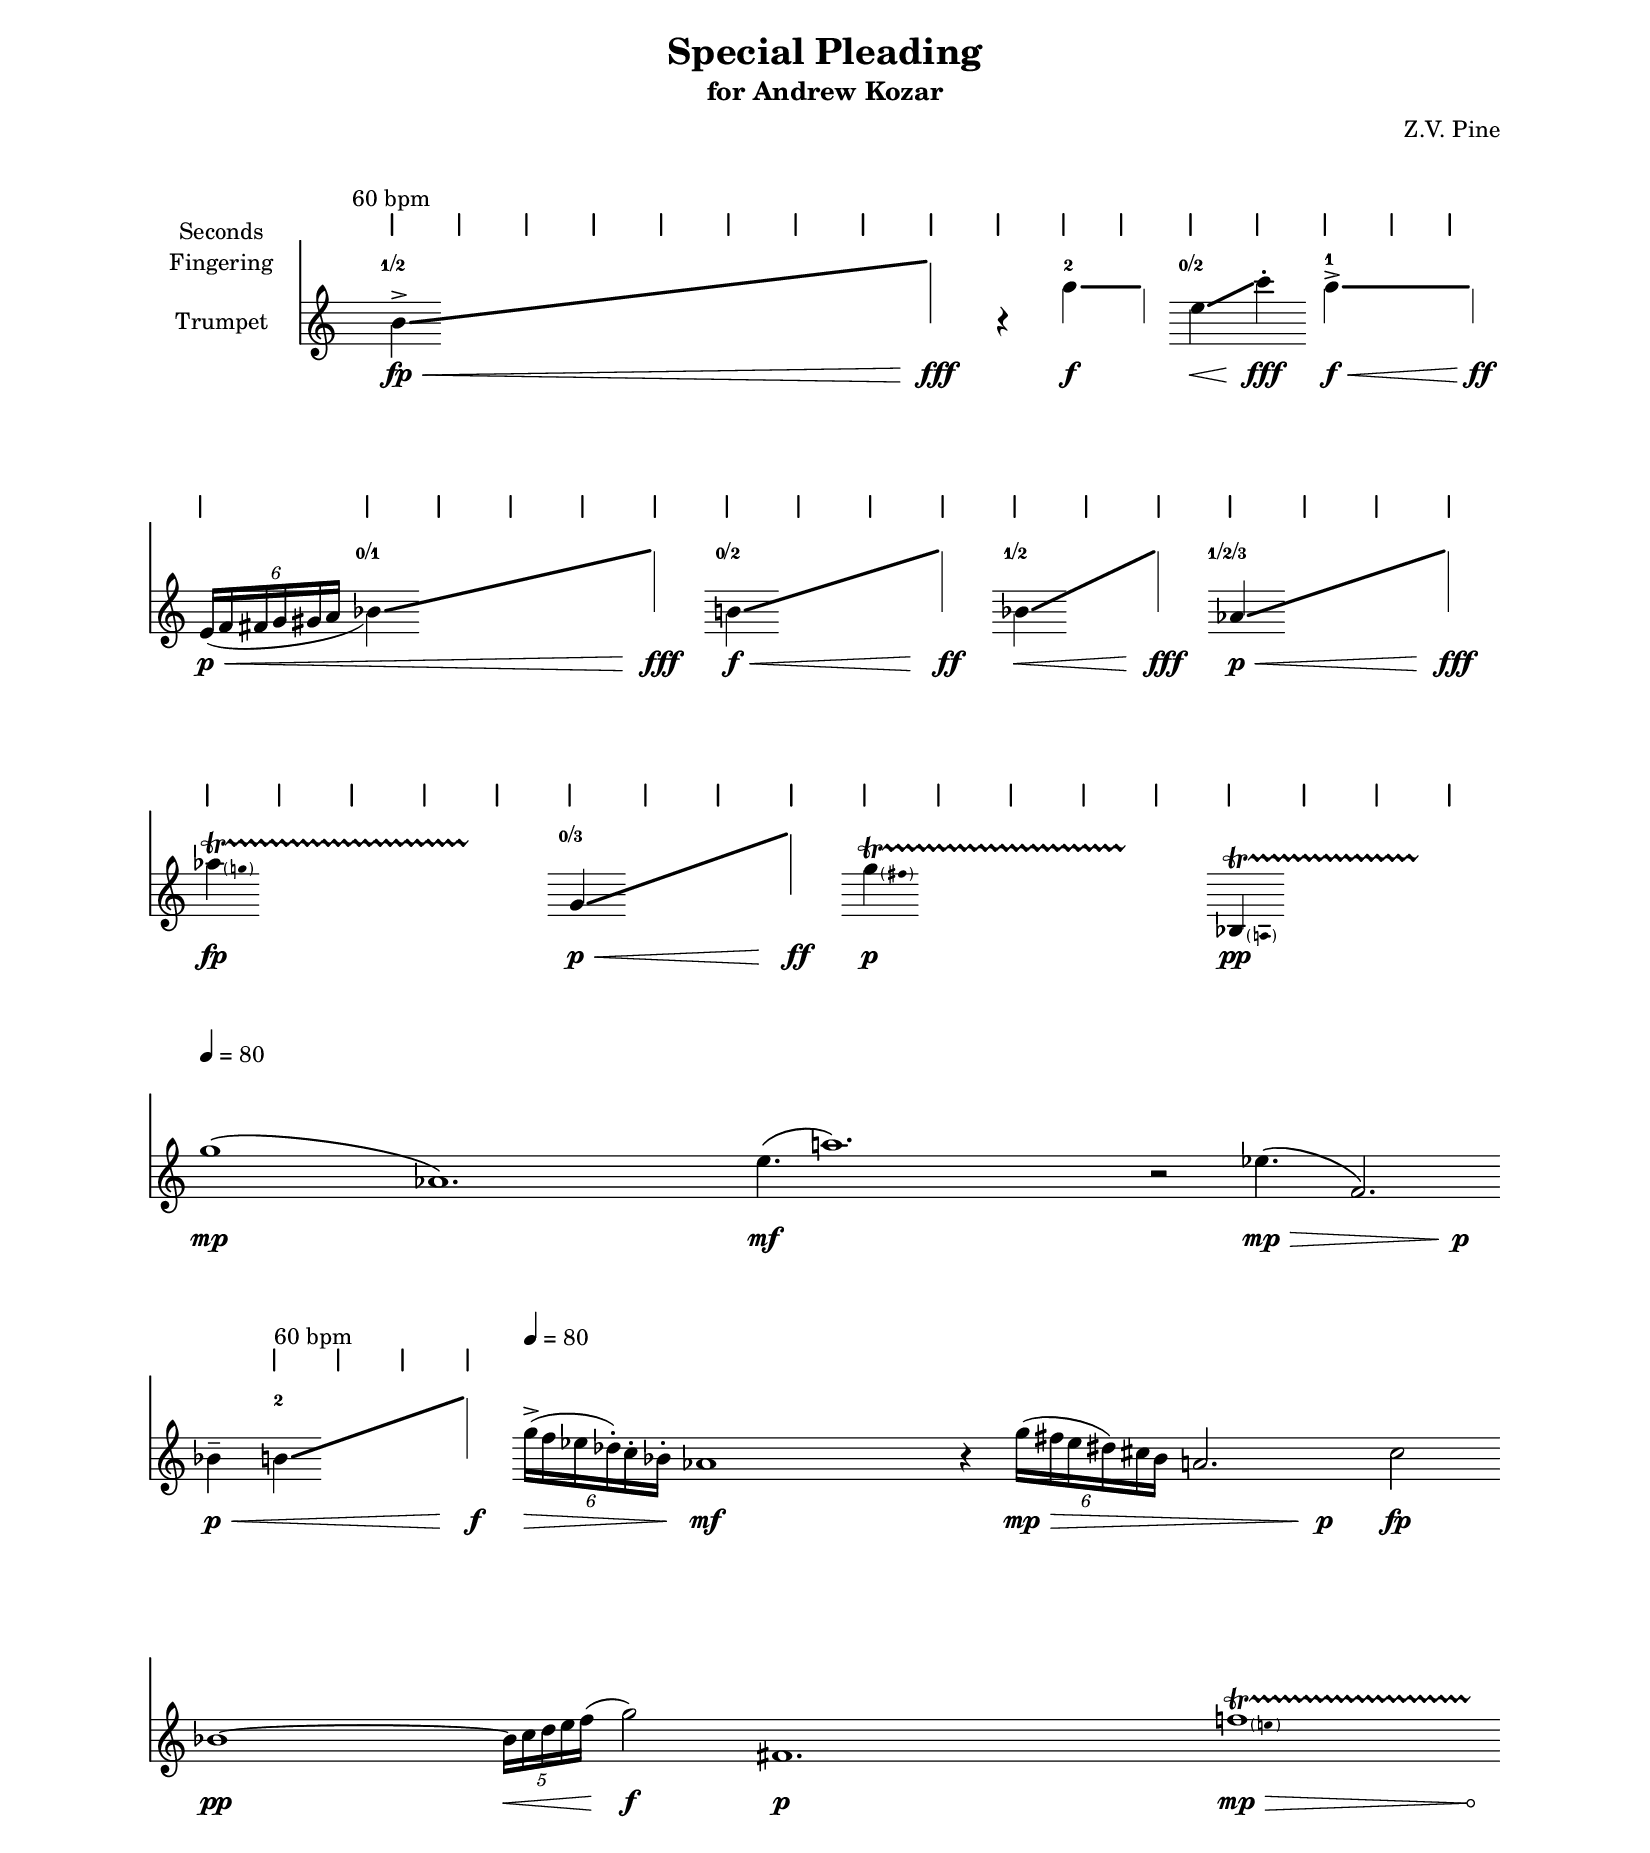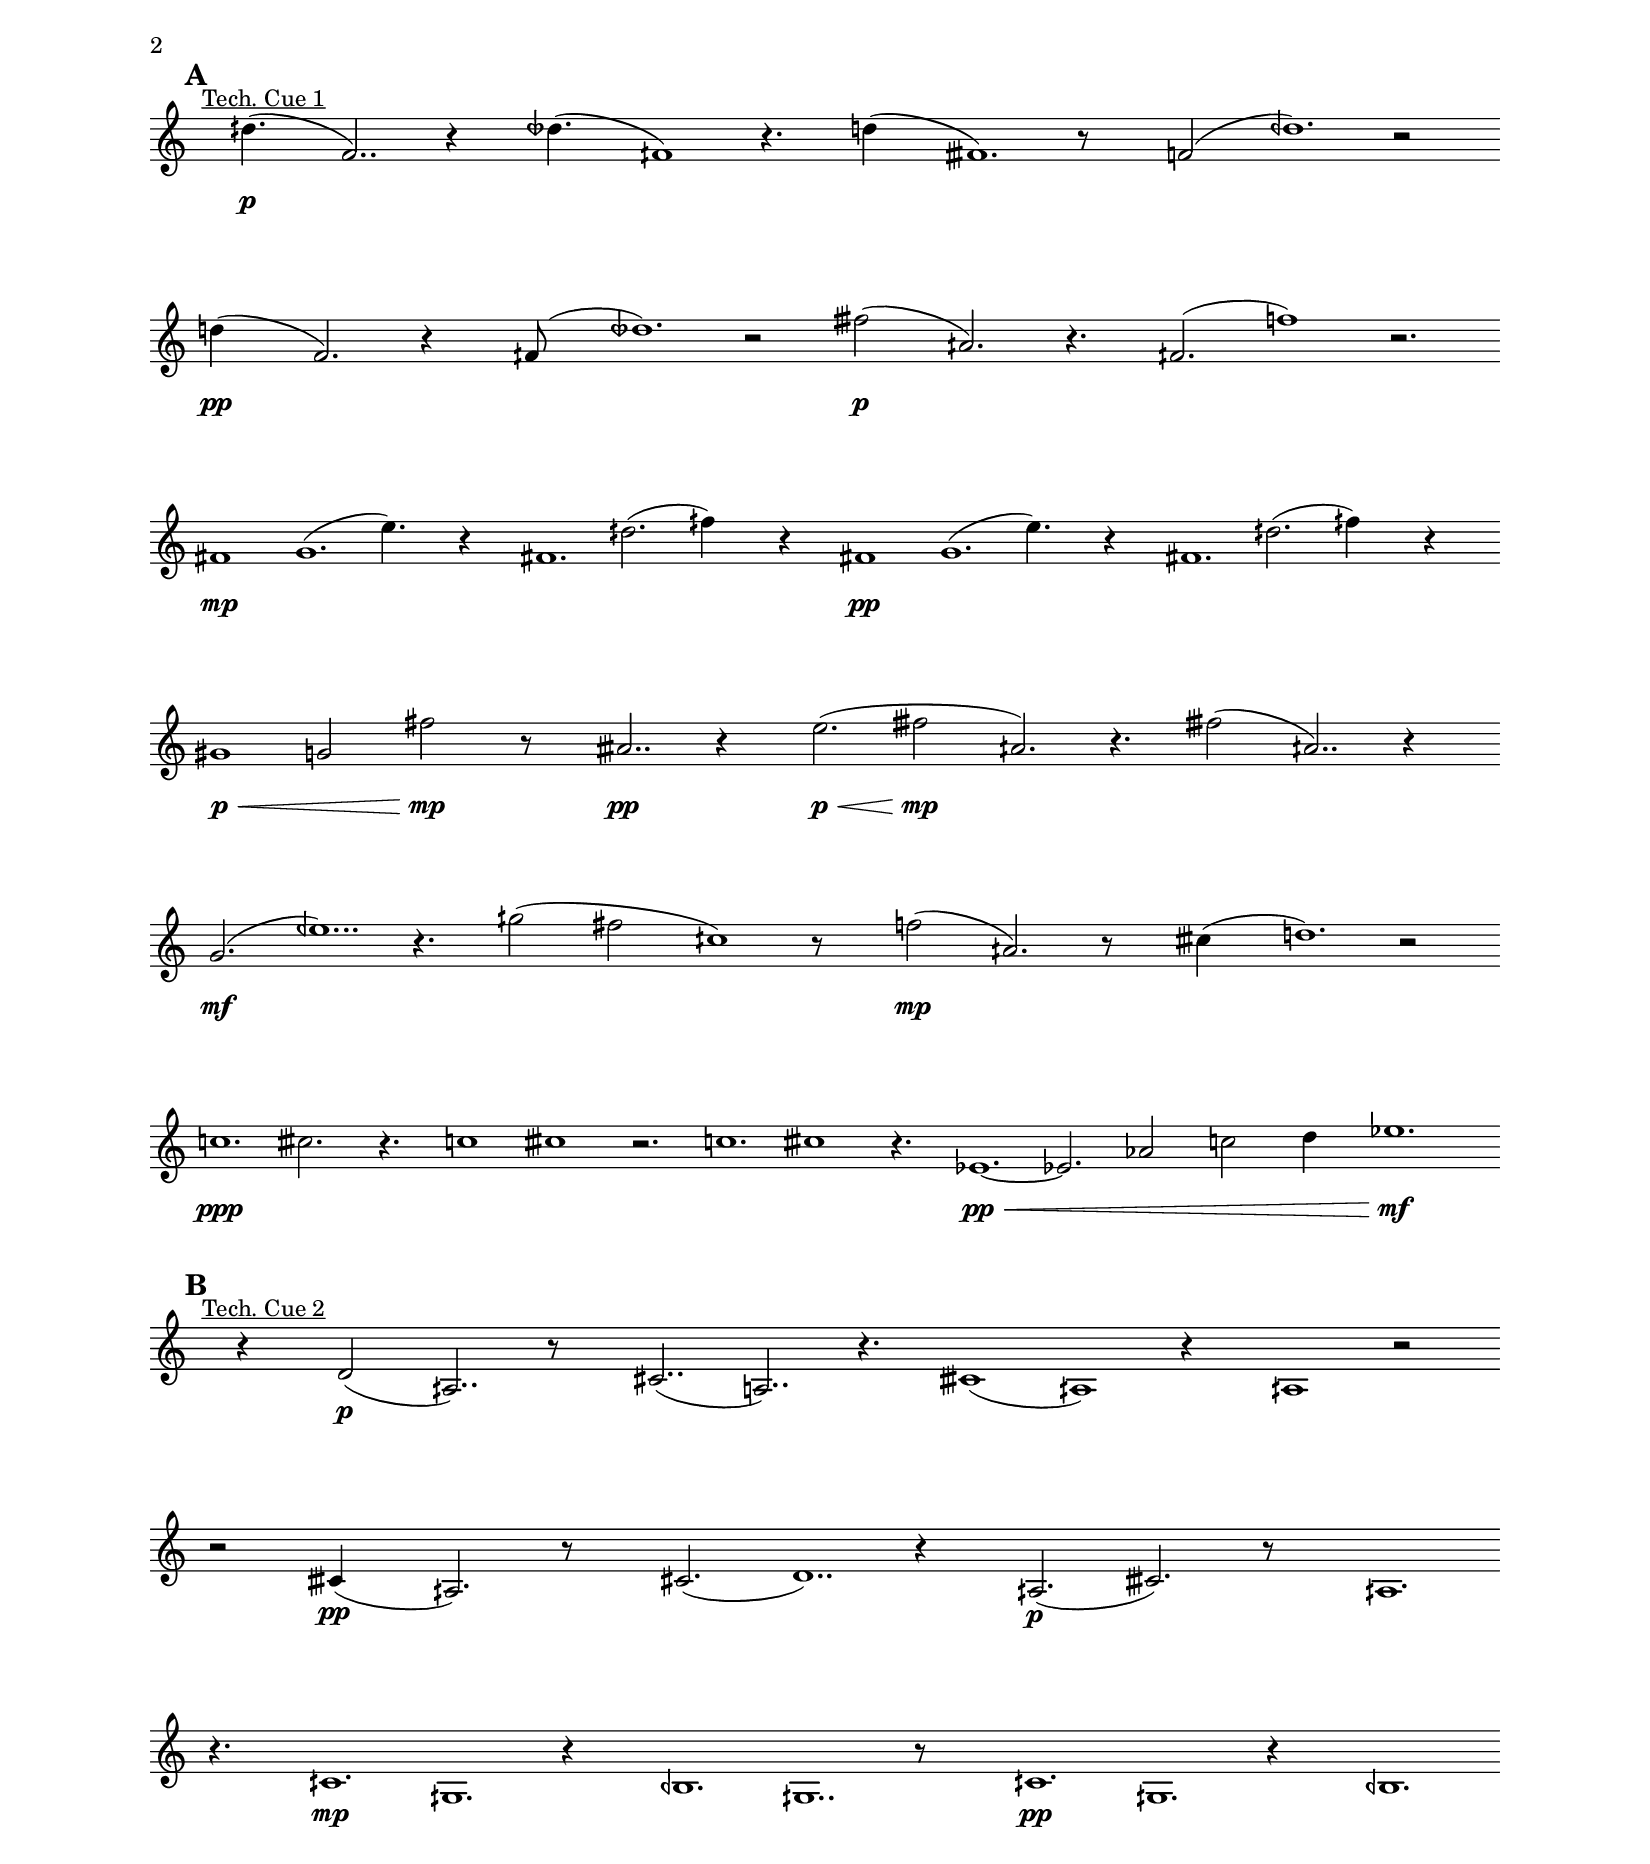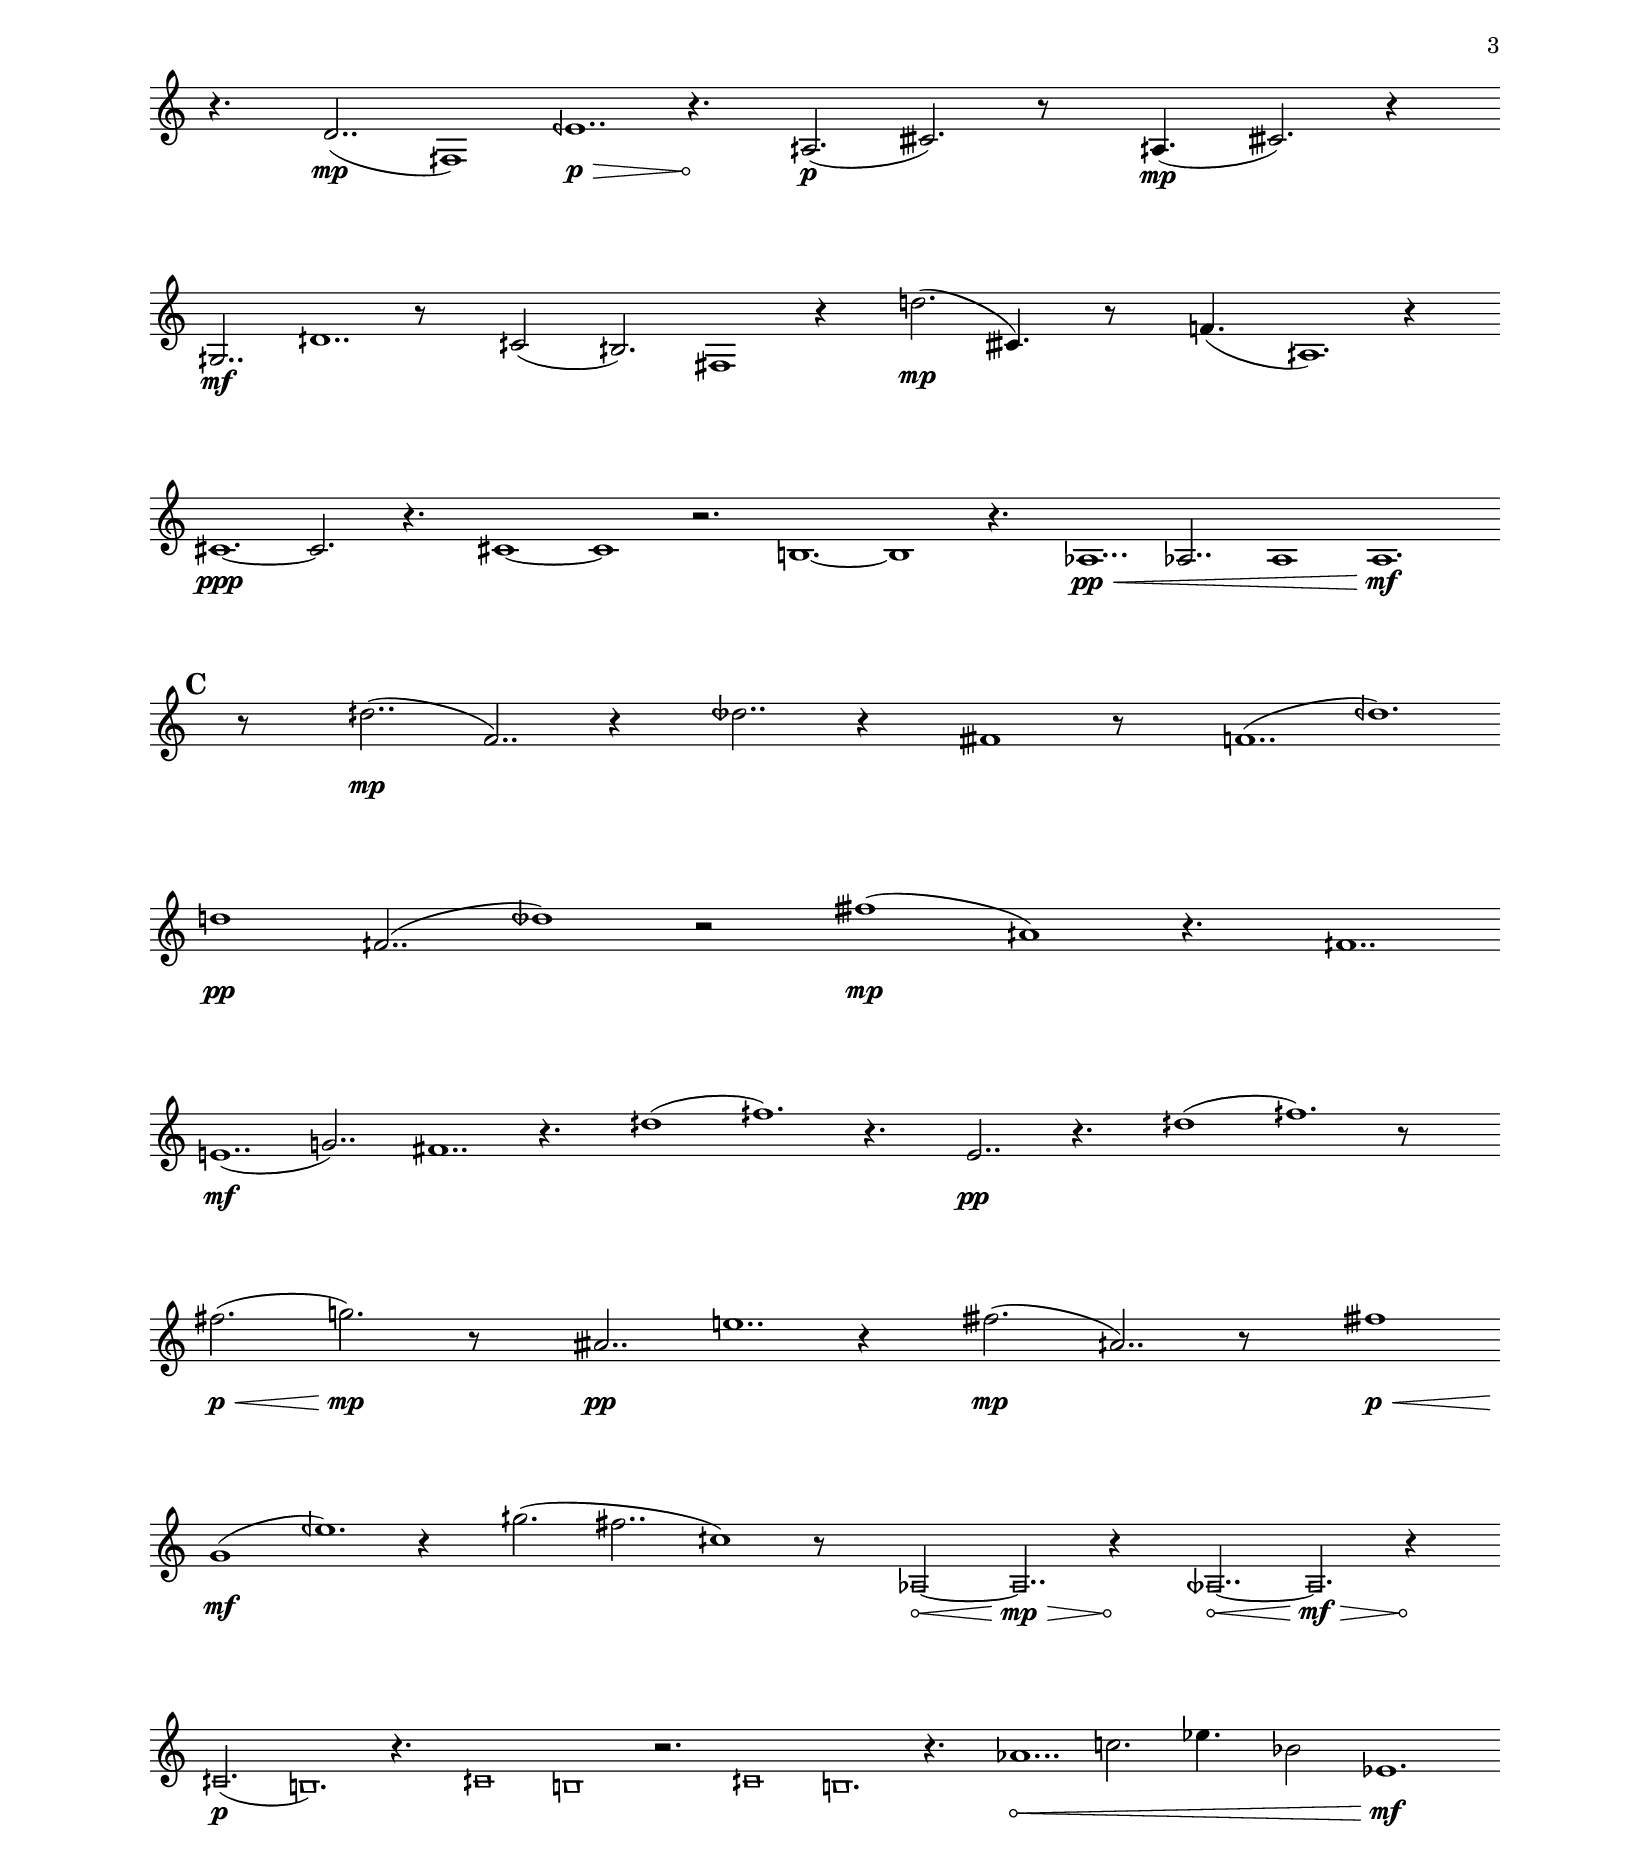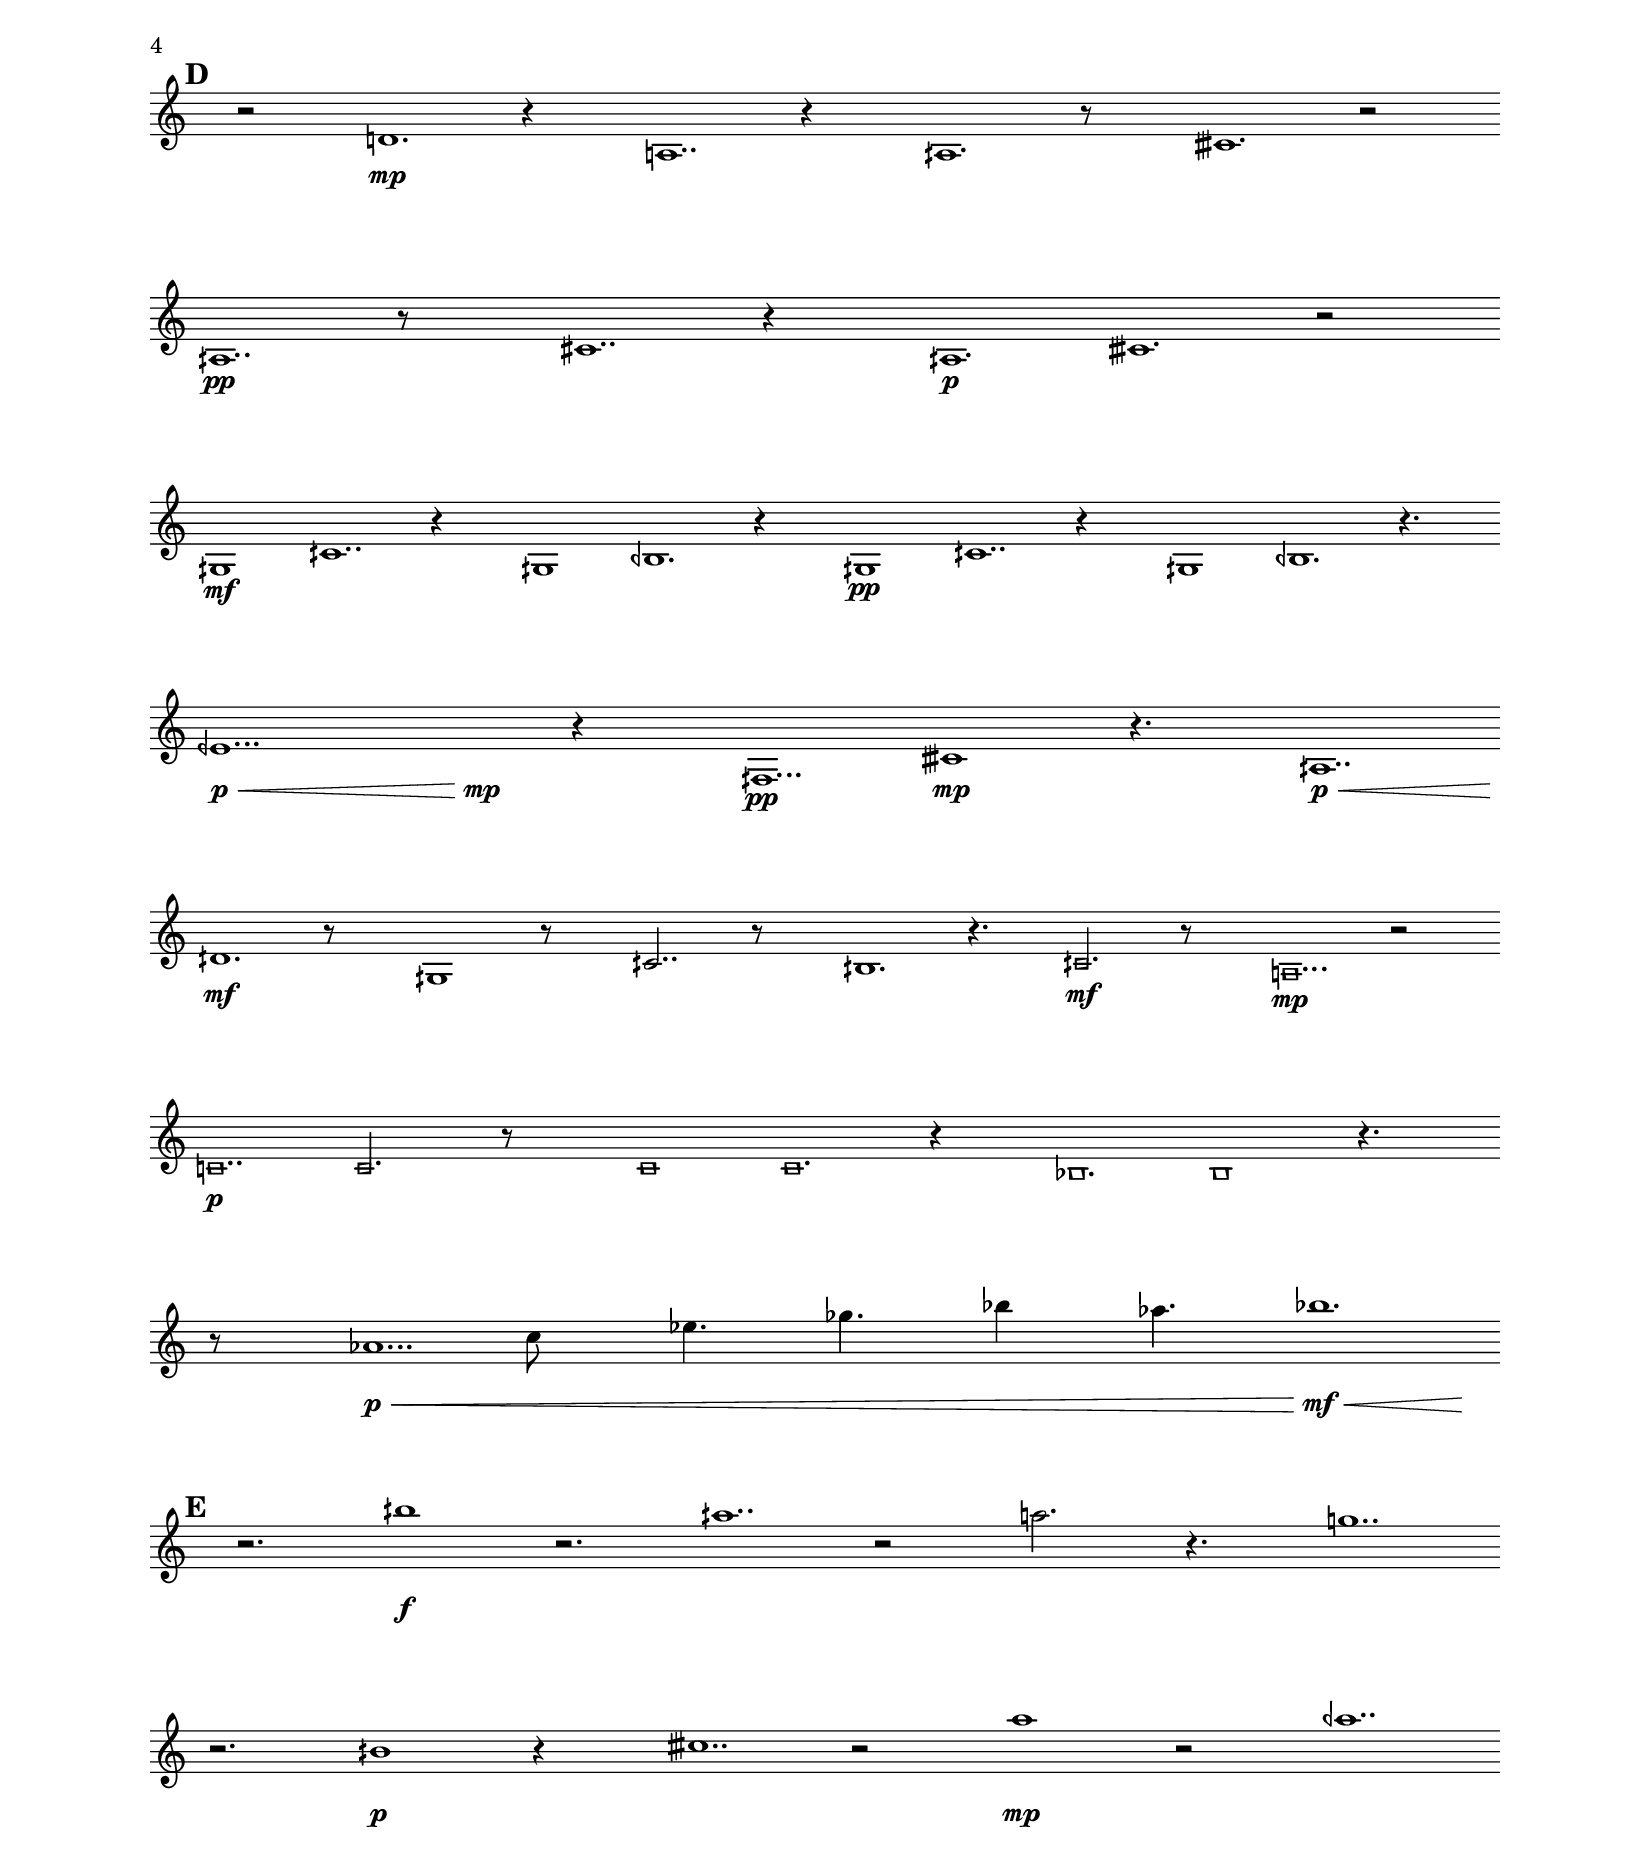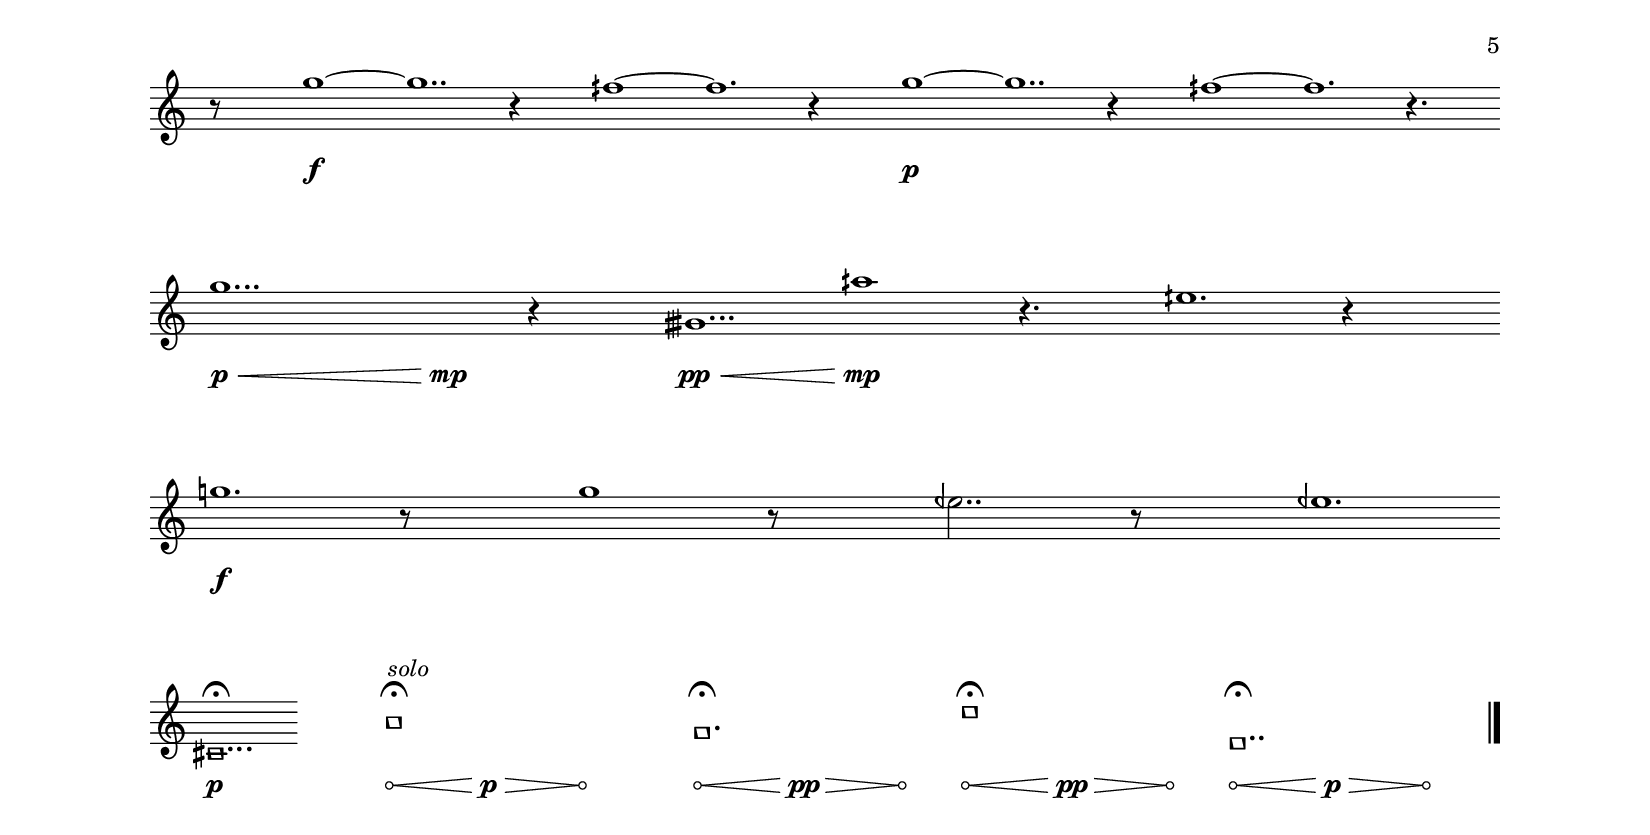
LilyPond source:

%Wed, 27 Feb 2019 11:02:54 -0600
\version "2.18.2"

\version "2.19.82"

one-line = #(define-music-function (music)(ly:music?) #{
  \stopStaff
  \override Staff.StaffSymbol.line-count = #1
  \startStaff
  \override NoteHead.no-ledgers = ##t
  $music
  \revert NoteHead.no-ledgers
  \stopStaff
  \revert Staff.StaffSymbol.line-count
  \startStaff
#})

no-line = #(define-music-function (music)(ly:music?) #{
  \stopStaff
  %\override Staff.StaffSymbol.line-count = #0
  \override Staff.StaffSymbol.transparent = ##t
  \startStaff
  \override NoteHead.no-ledgers = ##t
  $music
  \revert NoteHead.no-ledgers
  \stopStaff
  \revert Staff.StaffSymbol.transparent
  \revert Staff.StaffSymbol.line-count
  \startStaff
#})

\include "./z/note.ily"
\version "2.19.82"

skip = #(define-music-function (music)(ly:music?)
  #{
    \temporary \override NoteHead.transparent = ##t
    \temporary \override NoteColumn.glissando-skip = ##t
    \temporary \override NoteHead.no-ledgers = ##t
    \temporary \override Accidental #'stencil = ##f
    $music
    \revert Accidental.stencil
    \revert NoteHead.no-ledgers
    \revert NoteHead.transparent
    \revert NoteColumn.glissando-skip
  #})

%From http://lsr.di.unimi.it/LSR/Snippet?id=1066
lengthen-gliss = 
#(define-music-function (parser loation nmbr)(number?)
#{
  \once \override Glissando.springs-and-rods = #ly:spanner::set-spacing-rods
  \once \override Glissando.minimum-length = #nmbr
#})
            
fancy-gliss =
#(define-music-function (parser location pts-list)(list?)
#{
 \once \override Glissando.after-line-breaking =
  #(lambda (grob)
    (let ((stil (ly:line-spanner::print grob)))
     (if (ly:stencil? stil)
         (let* 
           ((left-bound-info (ly:grob-property grob 'left-bound-info))
            (left-bound (ly:spanner-bound grob LEFT))
            (y-off (assoc-get 'Y left-bound-info))
            (padding (assoc-get 'padding left-bound-info))
            (note-column (ly:grob-parent left-bound X))
            (note-heads (ly:grob-object note-column 'note-heads))
            (ext-X 
              (if (null? note-heads)
                  '(0 . 0)
                  (ly:relative-group-extent note-heads grob X)))
            (dot-column (ly:note-column-dot-column note-column))
            (dots 
              (if (null? dot-column)
                  '()
                  (ly:grob-object dot-column 'dots)))
            (dots-ext-X 
              (if (null? dots)
                  '(0 . 0)
                  (ly:relative-group-extent dots grob X)))
            (factor 
              (/ (interval-length (ly:stencil-extent stil X))
                 (car (take-right (last pts-list) 2))))
            (new-stil
              (make-connected-path-stencil 
                (map
                  (lambda (e)
                    (cond ((= (length e) 2)
                           (cons (* (car e) factor) (cdr e)))
                          ((= (length e) 6)
                           (list
                             (* (car e) factor)
                             (cadr e)
                             (* (third e) factor)
                             (fourth e)
                             (* (fifth e) factor)
                             (sixth e)))
                          (else 
                            (ly:error 
                              "Some element(s) of the given list do not fit"))))   
                  pts-list)
		0.3 ;line-width                     
                1   ;scaling
                1   ;scaling
                #f
                #f)))
         (ly:grob-set-property! grob 'stencil
           (ly:stencil-translate
            new-stil
            (cons (+ (interval-length ext-X) 
                     (interval-length dots-ext-X) 
                     padding) 
                  y-off))))
       (begin
         (ly:warning 
           "Cannot find stencil. Please set 'minimum-length accordingly")
         #f))))
#})

glissandoTrill = \once \override Glissando.style = #'trill

\version "2.19.82"

hairpinOn = \override Hairpin #'circled-tip = ##t
hairpinOff = \revert Hairpin.circled-tip
n = \once \override Hairpin #'circled-tip = ##t

\version "2.16.2" 
spannerText =
#(define-music-function (parser location text)(string?)
#{
  \override TextSpanner.bound-details.left.text = 
    #(car (string-split text #\ ))
  \override TextSpanner.bound-details.right.text = 
    #(if (equal? (cdr (string-split text #\ )) '()) "" (car (cdr (string-split text #\ ))))
#})


oldSpannerText = 
#(define-music-function (parser location text)(string?) 
   " 
   Add text to TextSpanner. 

   @var{text} should be entered using dashes to indicate hyphenation. 
   Additional dashes may be used to affect spacing. 
   " 
#{ 
   \once \override TextSpanner #'after-line-breaking = 
     #(lambda (grob) 
       (let* ((stil (ly:grob-property grob 'stencil)) 
              (layout (ly:grob-layout grob)) 
              (staff-space (ly:staff-symbol-staff-space grob)) 
              (line-thickness (ly:output-def-lookup layout 'line-thickness)) 
              ;; have we been split? 
              (orig (ly:grob-original grob)) 
              ;; if yes, get the split pieces (our siblings) 
              (siblings (if (ly:grob? orig) 
                            (ly:spanner-broken-into orig) 
                            '())) 
              ;; get all (broken) stencils 
              (stils 
                (if (null? siblings) 
                  (list stil) 
                  (map 
                    (lambda (x) (ly:grob-property x 'stencil)) 
                    siblings))) 
              ;; get the length of all stencils 
              (stil-x-lengths 
                (map 
                  (lambda (x) (interval-length (ly:stencil-extent x X))) 
                  stils)) 
              ;; split the input-string into parts 
              (text-lst (string-split text #\-)) 
              ;; how many parts did we get 
              (txt-lst-length (length text-lst)) 
              ;; get a divisor to split `text-lst' into parts to be printed 
              ;; before and after the line break. 
              ;; TODO: find better method 
              (partial (if (null? siblings) 
                           1 
                           (floor (/ txt-lst-length (length siblings))))) 
              ;; get the parts 
              ;; adding an empty string at end of first line, 
              ;; an start of second line 
              (head (append (list-head text-lst partial) '(""))) 
              (tail (cons "" (list-tail text-lst partial))) 
              ;; get lists of whiteout-markups 
              (mrkp-whiteout-proc 
                (lambda (x) (markup 
                 	     #:whiteout 
                 	     #:pad-markup line-thickness 
                 	     x))) 
              (lst (map mrkp-whiteout-proc text-lst)) 
              (lst-head (map mrkp-whiteout-proc head)) 
              (lst-tail (map mrkp-whiteout-proc tail)) 
              ;; procedures to get the text-stencils. 
              (mrkp 
                (lambda (x y) 
                #{ 
                   \markup 
                     \override #`(line-width . ,(+ staff-space y)) 
                     \fill-line 
                     $x 
                #})) 
              (text-stil (lambda (x y) (grob-interpret-markup grob 
(mrkp x y))))) 

    (ly:grob-set-property! grob 'stencil 
      (cond ((null? siblings) 

                 (ly:stencil-add 
                   stil 
                   (text-stil lst (car stil-x-lengths)))) 
            ((and (= (length siblings) 2) 
                  (eq? (car siblings) grob)) 
                 (ly:stencil-add 
                   stil 
                   (text-stil lst-head (car stil-x-lengths)))) 
            ((and (= (length siblings) 2) 
                  (eq? (cadr siblings) grob)) 
                 (ly:stencil-add 
                   stil 
                   (text-stil lst-tail 
                              (+ (* 4 staff-space) (cadr stil-x-lengths))))) 
            (else (begin 
                     (ly:warning "More than two linebreaks are not supported.") 
                     stil)))))) 
#}) 

\version "2.18.2"
wholeFinesse =
  #'((moveto -0.7  0.54)
     (lineto -0.7 -0.52)
     (lineto  0.7 -0.52)
     (lineto  0.7  0.54)
     (lineto -0.7  0.54)
     (lineto -0.65  0.5 )
     (lineto  0.45  0.5 )
     (lineto  0.65 -0.48)
     (lineto -0.45 -0.48)
     (lineto -0.65 0.5  )
     (closepath)) 

halfFinesse =
  #'((moveto -0.6  0.52)
     (lineto -0.6 -0.50)
     (lineto  0.6 -0.50)
     (lineto  0.6  0.52)
     (lineto -0.6  0.52)
     (lineto -0.53  0.35)
     (lineto  0.53  0.49 )
     (lineto  0.53 -0.33)
     (lineto -0.53 -0.47)
     (lineto -0.53  0.35 )
     (closepath)) 

#(define (square-head grob)
   (let ((duration (ly:grob-property grob 'duration-log)))
     (if (>= duration 2)
         (grob-interpret-markup grob
              #{
                \markup 
		  \halign #-1.5
		  \filled-box #'(-0.6 . 0.6) #'(-0.5 . 0.5) #0
              #})
	 (if (= duration 1)
	   (grob-interpret-markup grob
		  #{
		    \markup
		      \halign #-1.5
		      \override #'(filled . #t) \path #0.1  #halfFinesse
		   #})
	   (grob-interpret-markup grob
		  #{
		    \markup {
		      %\overlay { 
			%\filled-box #'(-0.73 . 0.73) #'(-0.55 . 0.58) #0
			%\transparent
			%\with-color #white
			\halign #-0.7
			\override #'(filled . #t) \path #0.1  #wholeFinesse
		      %}
		    }
		   #})))))

square-old = \once \override NoteHead.stencil = #square-head
square = #(define-music-function (music)(ly:music?) #{
  \override NoteHead.stencil = #square-head
  $music
  \revert NoteHead.stencil
#})


strt = \startTextSpan
stsp = \stopTextSpan
gl = \glissando

glArrowOn = \once \override Glissando.bound-details.right.arrow = ##t
forceClef = \set Staff.forceClef = ##t

overrides = {
  \override DynamicLineSpanner.staff-padding = #4.0

  \override Fingering.staff-padding = #3
  \override Fingering.self-alignment-X = #0.5

  \override Glissando.arrow-length = #1.0
  \override Glissando.arrow-width = #0.5
  \override Glissando.thickness = #3

  \override Score.BarLine.transparent = ##t
  \override Score.BarNumber.transparent = ##t
  %\override Score.GraceSpacing.spacing-increment = #4.0
  %\override Staff.Clef.full-size-change = ##t

  \override TextSpanner.bound-details.left.padding = #0
  \override TextSpanner.bound-details.left.stencil-align-dir-y = #CENTER
  \override TextSpanner.bound-details.right.arrow = ##t
  \override TextSpanner.bound-details.right.padding = #5
  \override TextSpanner.bound-details.right.stencil-align-dir-y = #CENTER
  \override TextSpanner.outside-staff-priority = ##f
  \override TextSpanner.style = ##f
  \override TextSpanner.staff-padding = #7.5

  \set Staff.explicitClefVisibility = #end-of-line-invisible
  \hide Staff.TimeSignature
  \set Score.currentBarNumber = #0
  \set Score.markFormatter = #format-mark-box-letters
}

tick = \markup {
  \override #'(thickness . 2)
  \draw-line #'(0 . 2)
}

\header {
  title = "Special Pleading"
  subtitle = "for Andrew Kozar"
  composer = "Z.V. Pine"
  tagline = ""
}%end header

impulse = {
  \overrides
  \override Score.SpacingSpanner.strict-note-spacing = ##f
  \time 1/4
  \tempo \markup \normal-text {"60 bpm"}
  \stemless {
    b'4->\finger "1/2" \gl 
    \no-line { 
      \override NoteHead.no-ledgers = ##t
      s2. s1 \headless g'''4 r4 
      b''4\gl\finger 2 s8 \headless b''8    
    }%end no-line
    e''4\gl\finger "0/2" c'''4-. \no-line {
      b''4->\gl\finger 1 s4. \headless b''8
    }%end no-line
  }%end stemless
  \tuplet 6/4 { e'16_( f' fis' g' gis' a' } 
  \stemless {
    bes'4)\gl\finger "0/1" \no-line { s2. \headless g'''4 }
    b'!4\gl\finger "0/2" \no-line { s2 \headless g'''4 }
    bes'4\gl\finger "1/2" \no-line { s4 \headless g'''4 }
    aes'4\gl\finger "1/2/3" \no-line { s2 \headless g'''4 }
    \bar "" \break
    \pitchedTrill
    aes''4\startTrillSpan g'' \no-line { s2. s4\stopTrillSpan }
    g'4\gl\finger "0/3" \no-line { s2 \headless g'''4 }
    \pitchedTrill
    g''4\startTrillSpan fis'' \no-line { s2. s4\stopTrillSpan }
    \pitchedTrill
    bes4\startTrillSpan a \no-line { s2 s4\stopTrillSpan }
  }%end stemless

  %Getting Feldmanesque
  \bar "" \break
  \tempo 4 = 80
  g''1\mp\( aes'1.\) e''4.\mf\( a''!1.\) r2 
  << {es''4.\( f'2.\)}
     {s4.\mp\> s2 s4\p}>>
  \bar "" \break bes'4--\p\<
  \tempo \markup \normal-text {"60 bpm"}
  \stemless { b'4\gl\finger 2 \no-line { s2 \headless g'''4\f }}
  \tempo 4 = 80
  \tuplet 6/4 { g''16->\>( f'' es'' des'')-. c''-. bes'-. } aes'1\mf  r4
  <<{\tuplet 6/4 { g''16( fis'' e'' dis'') cis'' b' } a'!2.}
    {s4\mp\> s2 s4\p}>>
  c''2\fp
  bes'1\pp~ \tuplet 5/4 {bes'16\< c'' d'' e'' f''(} g''2)\f fis'1.\p

  
  << {\n \pitchedTrill f''!1\startTrillSpan\mp\> e''}
     { s2.. s8\!\stopTrillSpan }>>
}%end impulse

dynamics = {
  %\override Hairpin.shorten-pair = #'(0 . -3)
  s4\fp\< s2. s1 s4\fff s4 s4\f s8 s8 s4\< s4\fff
  s4\f\< s4. s8\ff s4\p\<
    s4 s2. s4\fff
    s4\f\< s2 s4\ff
    s4\< s4 s4\fff
  s4\p\< s2 s4\fff
  s4\fp s2. s4
  s4\p\< s2 s4\ff
  s4\p s2. s4
  s4\pp s2 s4
}

%1) Feldman Mids
%2) Feldman Lows
%3) Longtone Mids
%4) Longtone Lows / Breath sounds
%5) Longtone Highs / Breath sounds
feldman = {
  \newSpacingSection
  \set Score.proportionalNotationDuration = #(ly:make-moment 1/32)
  \cadenzaOn
  \time 1/8
  %repeat
  \tempo \markup \normal-text \underline "Tech. Cue 1"
  \bar ""
    dih''4.\p( f'2..) r4
    deseh''4.( fih'!1) r4.
    d''4( fisih'1.) r8
    f'!2( deh''!1.) r2 
    \bar ""
    d''4\pp( f'2.) r4
    fih'8( deseh''1.) r2
    fisih''2\p( aih'2.) r4.
    fih'!2.( f''!1) r2. 
    \bar "" 
    fis'1\mp g'1.( e''4.) r4 
    fis'1. dih''2.( fih''4) r4 
    fis'1\pp g'1.( e''4.) r4 
    fis'1. dih''2.( fih''4) r4 

  \bar "" 
  gis'1\p\< g'2 fis''2\mp
  r8 aisih'2..\pp r4 e''2.(\p\<

  fisih''2\mp aih'2.) r4.
  fisih''2( aih'2..) r4

  \bar "" 
  g'2.\mf( eeh''1...) r4. 
  gih''2( fis''2 cih''1) r8 
  f''2(\mp aih'2.) r8
  cisih''4( d''1.) r2

  \bar "" 
  %\tempo "sinusoidal"
  c''!1.\ppp  cisih''2. r4.
  c''!1  cisih''1 r2.
  c''!1.~  cisih''1 r4.
  es'1.\pp\<~
  es'!2. aes'!2 c''2 d''4
  es''1.\mf
  \bar "" 
  \cadenzaOff
}

feldmanTwo = <<
  {
    \cadenzaOn
    \tempo \markup \normal-text \underline "Tech. Cue 2"
    \time 1/8
    %repeat
    \bar ""
    r4 d'2\p( aih2..) r8
    cis'2..( a2..) r4.
    cisih'1( aih1) r4
    aih1~ r2
    \bar "" 
    r2 cisih'4\pp( aih2.) r8
    cis'2.( d'1..) r4
    aih2.\p( cisih'2.) r8
    aih1. 
    \bar ""
    r4. cih'1.\mp gih1. r4 
    beh1. gih1.. r8 
    cih'1.\pp gih1. r4 
    beh1. 
    \bar ""
    r4. d'2..\mp( fih1)
    \n eeh'1..\p\>
    r4.\! aih2.(\p cisih'2.) r8
    aih4.\mp( cisih'2.) r4
    \bar ""

    gih2..\mf dih'1.. r8 
    cih'2( bih2.) fis1 
    r4 d''2.(\mp cisih'4.) r8
    f'4.( aih1.) r4

    \bar "" 
    %\tempo "sinusoidal"
    cis'1.\ppp~  cis'2. r4.
    cis'1~  cis'1 r2.
    b1.~  b1 r4.
    \bar "" 
    aes1...\pp\<
    aes!2.. aes1
    aes1.\mf
    \bar "" 
    \cadenzaOff
  }
>>

longtonesMid = {
  \cadenzaOn
  \time 1/8
  %repeat
  \bar ""
    r8 dih''2..\mp( f'2..) r4
    deseh''2.. r4

    fisih'1 r8
    f'!1..( deh''!1.) 
    \bar "" \break 
    d''1\pp
    fih'2..( deseh''1) r2

    fisih''1\mp( aih'1) r4.
    fih'!1..
    \bar ""
    e'1..(\mf g'2..) fis'1.. r4. 
    dih''1( fih''1.) r4.
    e'2..\pp r4. 
    dih''1( fih''1.) r8
  \bar ""
  fis''2.\p\<( g''2.)\mp r8
  aisih'2..\pp e''1..

  r4 fisih''2.\mp( aih'2..) r8
  fisih''1\p\<

  \bar ""
  g'1\mf( eeh''1.) r4 
  gih''2.( fis''2.. cih''1) 
  \square {
    r8 \n aes2\<~ \n aes2..\mp\> r4\!
    \n aeseh2..\<~ \n aeseh2.\mf\> r4\!
  \bar ""
    %\tempo "sinusoidal"
    cih'2.\p( b!1.)  r4.
    cih'1 b!1  r2.
    cih'1 b!1. r4.
    \bar "" 
  }
    \n aes'1...\<
    c''!2. es''!4. bes'2
    es'1.\mf 
    \bar "" \break
  \cadenzaOff
}
longtonesLow = <<
  {
    \cadenzaOn
    \time 1/8
    %repeat
    \bar "" \break
    r2 d'1.\mp r4
    a1.. r4
    aih1. r8
    cisih'1.~ r2
    \bar "" \break

    aih1..\pp r8
    cis'1.. r4
    aih1.\p cisih'1. r2 
    \bar "" \break

    gih1\mf~ cih'1.. r4 
    gih1 beh1. r4
    gih1\pp cih'1.. r4 
    gih1 beh1. r4.
    \bar "" \break
    <<{eeh'1...}
      {s1..\p\< s16 s16\mp}>> r4
    fih1...\pp

    cisih'1\mp r4.
    aih1..\p\<
    \bar "" \break

    dih'1.\mf r8 gih1 r8 
    cih'2.. r8 bih1.  
    \square {
      r4. cih'2.\mf r8
      a1...\mp r2

    \bar "" \break

      %\tempo "sinusoidal"
      c'1..\p c'2. r8
      c'1 c'1. r4
      bes1.  bes1 r4.
    }
    \bar "" \break
    r8 aes'1...\p\<
    c''8 es''4. ges''4. bes''!4 aes''!4. 
    bes''1.\mf\<
    \bar "" 
    \cadenzaOff
  }
>>

longtonesHigh = <<
  {
    \cadenzaOn
    \time 1/8
    %repeat
    \bar "" \break
    r2.\! bih''1\f r2.
    aih''1.. r2
    a''2. r4.
    g''1..
    \bar "" \break
    r2. bih'1\p r4
    cisih''1.. r2
    a''1\mp r2 aeh''1.. 
    \bar "" \break

    r8 g''1\f~ g''1.. r4 
    fih''1~ fih''1. r4
    g''1\p~ g''1.. r4 
    fih''1~ fih''1. r4.

    \bar "" \break
    <<{g''1...}
      {s1..\p\< s16 s16\mp}>> r4
    gisih'1...\pp\<

    aih''1\mp r4.
    eih''1. r4

    \bar "" \break
    g''1.\f r8 g''1 r8 
    eeh''2.. r8 eeh''1.  
    \bar "" \break
    \newSpacingSection
    <<{\square cis'1...\p\fermata}
    { s4
      \no-line { s2.
	\set Score.proportionalNotationDuration = #(ly:make-moment 1/1)
	\override Hairpin.minimum-length = #9
	\tempo \markup {\normal-text \italic "solo"}
	<<{\no-acc \square b'1\fermata}
	  {\n s4 \< \n 
	  \once \override Hairpin.shorten-pair = #'(-0.2 . -1) s4\p\> s4\!}>>
	<<{\no-acc \square g'1.\fermata}
	  {\n s4 \< \n 
	  \once \override Hairpin.shorten-pair = #'(-0.5 . -2.1) s4\pp\> s4\!}>>
	<<{\no-acc \square d''1\fermata}
	  {\n s4 \< \n 
	  \once \override Hairpin.shorten-pair = #'(-0.4 . -2.1) s4\pp\> s4\!}>>
	<<{\no-acc \square e'1..\fermata}
	  {\n s4 \< \n 
	  \once \override Hairpin.shorten-pair = #'(-0.2 . -1) s4\p\> s4\!}>>
      }
    }>>
  }
>>


timecode = {
  \repeat unfold 52 { s4^\tick }
  \repeat unfold 25 { s4^\markup {\with-color #white \tick}}  
  \repeat unfold 4 { s4^\tick }
  \repeat unfold 25 { s4^\markup {\with-color #white \tick}}  
}

\layout {
  \context {
    \Score
      proportionalNotationDuration = #(ly:make-moment 1/8)
  }
  \context {
    \Staff
      \accidentalStyle neo-modern
  }%end context
}%end layout

\paper {
  #(set! paper-alist (cons '("montalvo" . (cons (* 11 in) (* 14 in))) paper-alist)) 
  #(set-paper-size "montalvo")
  indent = 1\in
  top-margin = 1.0\in
  left-margin = 1.0\in
  right-margin = 1.0\in
  bottom-margin = 1.0\in

  %{ PRE-FORMATTING FOR IPAD PRO ****************************************************
  #(set! paper-alist (cons '("ipad pro" . (cons (* 220 mm) (* 305 mm))) paper-alist)) 
  #(set-paper-size "ipad pro")
  top-margin = 0.7\in
  left-margin = 0.7\in
  right-margin = 0.6\in
  bottom-margin = 0.7\in
  %}
  
  markup-system-spacing = 
    #'((basic-distance   . 20)
       (minimum-distance . 10)
       (padding          . 5 )
       (stretchability   . 1 ))

  system-system-spacing = 
    #'((basic-distance   . 20)
       (minimum-distance . 10)
       (padding          . 4 )
       (stretchability   . 1 ))
}%end paper

\score {
  \pointAndClickOff
  <<
    \new Staff \with {
      \omit Staff.Clef 
      \omit Staff.TimeSignature
      \override VerticalAxisGroup.default-staff-staff-spacing.basic-distance = #4
      instrumentName = \markup { \center-column {\null
						 \lower #0.2 "Seconds"
						 \lower #0.2 "Fingering"}}
    }{
      \override Staff.StaffSymbol.line-count = #0
      \timecode
    }
    \new Staff \with {
      instrumentName = "Trumpet"
      shortInstrumentName = ""
    }{
      \override Score.BarLine.transparent = ##t
      \impulse
      \mark 1 
      \feldman
      \mark 2
      \feldmanTwo
      \mark 3
      \longtonesMid
      \mark 4
      \longtonesLow
      \mark 5      
      \longtonesHigh
      \override Score.BarLine.transparent = ##f
      \bar "|."
    }%end Staff
    \new Dynamics {
      \dynamics
    }
  >>
}%end score

